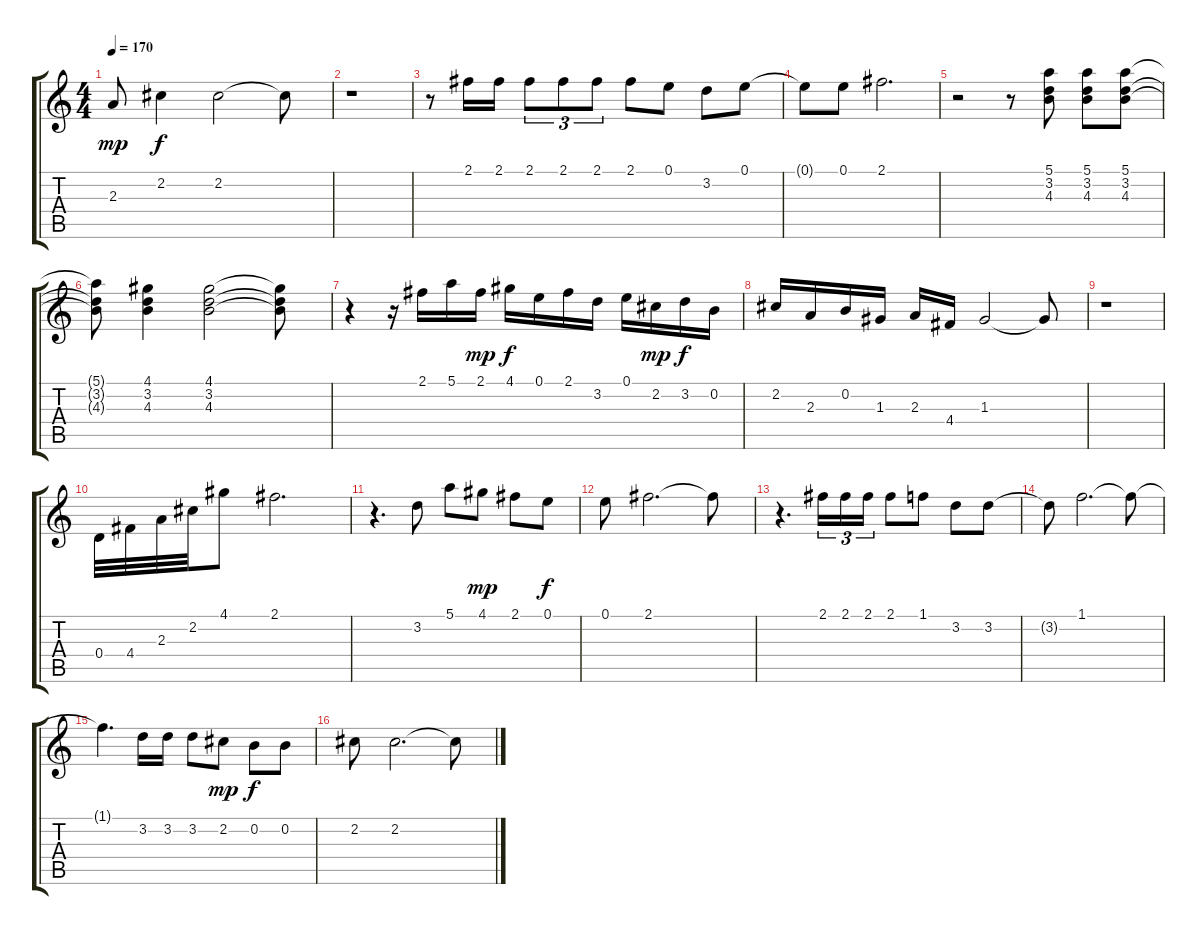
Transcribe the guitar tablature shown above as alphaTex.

\track "" {instrument acousticguitarnylon}
\staff {score tabs}
\tuning (E4 B3 G3 D3 A2 E2) {hide}
\ts (4 4)
\tempo 170
\clef g2
\ks c
2.3.8{dy mp} 2.2.4{dy f} 2.2.2 2.2{t}.8 |
r.1 |
r.8 2.1.16 2.1.16 2.1.8{tu (3 2)} 2.1.8{tu (3 2)} 2.1.8{tu (3 2)} 2.1.8 0.1.8 3.2.8 0.1.8 |
0.1{t}.8 0.1.8 2.1.2{d} |
r.2 r.8 (5.1 3.2 4.3).8 (5.1 3.2 4.3).8 (5.1 3.2 4.3).8 |
(5.1{t} 3.2{t} 4.3{t}).8 (4.1 3.2 4.3).4 (4.1 3.2 4.3).2 (4.1{t} 3.2{t} 4.3{t}).8 |
r.4 r.16 2.1.16 5.1.16 2.1.16{dy mp} 4.1.16{dy f} 0.1.16 2.1.16 3.2.16 0.1.16 2.2.16{dy mp} 3.2.16{dy f} 0.2.16 |
2.2.16 2.3.16 0.2.16 1.3.16 2.3.16 4.4.16 1.3.2 1.3{t}.8 |
r.1 |
0.4.32 4.4.32 2.3.32 2.2.32 4.1.8 2.1.2{d} |
r.4{d} 3.2.8 5.1.8 4.1.8{dy mp} 2.1.8 0.1.8{dy f} |
0.1.8 2.1.2{d} 2.1{t}.8 |
r.4{d} 2.1.16{tu (3 2)} 2.1.16{tu (3 2)} 2.1.16{tu (3 2)} 2.1.8 1.1.8 3.2.8 3.2.8 |
3.2{t}.8 1.1.2{d} 1.1{t}.8 |
1.1{t}.4{d} 3.2.16 3.2.16 3.2.8 2.2.8{dy mp} 0.2.8{dy f} 0.2.8 |
2.2.8 2.2.2{d} 2.2{t}.8
